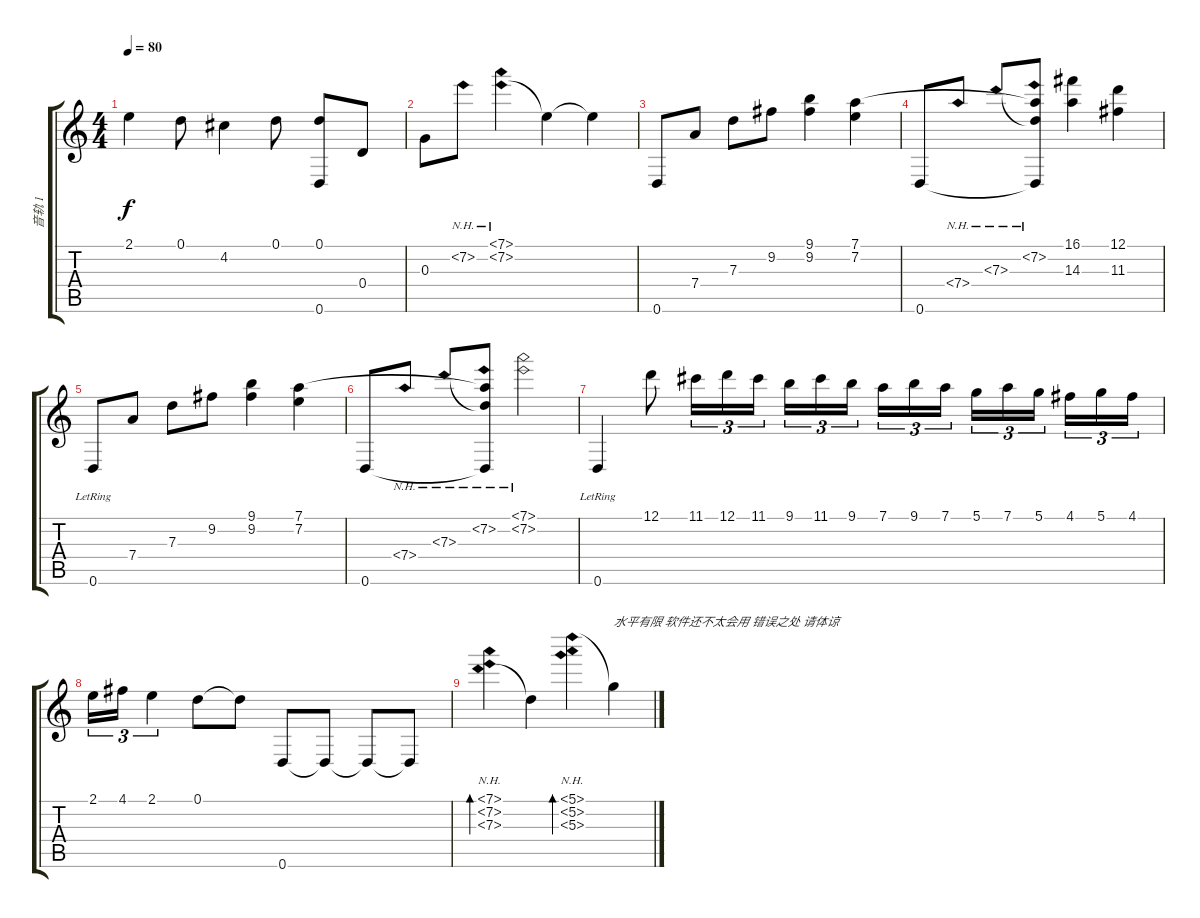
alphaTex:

\track ("音轨 1" "音轨 1") {instrument acousticguitarsteel}
\staff {score tabs}
\tuning (D4 A3 G3 D3 A2 D2) {hide}
\ts (4 4)
\tempo 80
\clef g2
\ks c
2.1.4{dy f} 0.1.8 4.2.4 0.1.8 (0.1 0.6).8 0.4.8 |
0.3.8 7.2{nh}.8 (7.1{nh} 7.2{nh}).4 7.2{t}.4 7.2{t}.4 |
0.6.8 7.4.8 7.3.8 9.2.8 (9.1 9.2).4 (7.1 7.2).4 |
0.6.8 7.4{nh}.8 7.3{nh}.8 (7.1{t} 7.2{nh} 7.3{t} 0.6{t}).8 (16.1 14.3).4 (12.1 11.3).4 |
0.6{lr}.8 7.4.8 7.3.8 9.2.8 (9.1 9.2).4 (7.1 7.2).4 |
0.6.8 7.4{nh}.8 7.3{nh}.8 (7.1{t} 7.2{nh} 7.3{t} 0.6{t}).8 (7.1{nh} 7.2{nh}).2 |
0.6{lr}.4 12.1.8 11.1.16{tu (3 2)} 12.1.16{tu (3 2)} 11.1.16{tu (3 2)} 9.1.16{tu (3 2)} 11.1.16{tu (3 2)} 9.1.16{tu (3 2) beam splitsecondary} 7.1.16{tu (3 2)} 9.1.16{tu (3 2)} 7.1.16{tu (3 2)} 5.1.16{tu (3 2)} 7.1.16{tu (3 2)} 5.1.16{tu (3 2) beam splitsecondary} 4.1.16{tu (3 2)} 5.1.16{tu (3 2)} 4.1.16{tu (3 2)} |
2.1.16{tu (3 2)} 4.1.16{tu (3 2)} 2.1.4{tu (3 2)} 0.1.8 0.1{t}.8 0.6.8 0.6{t}.8 0.6{t}.8 0.6{t}.8 |
(7.1{nh} 7.2{nh} 7.3{nh}).4{bd 60} 7.3{t}.4 (5.1{nh} 5.2{nh} 5.3{nh}).4{bd 60} 5.1{t}.4{txt "水平有限 软件还不太会用 错误之处 请体谅"}
